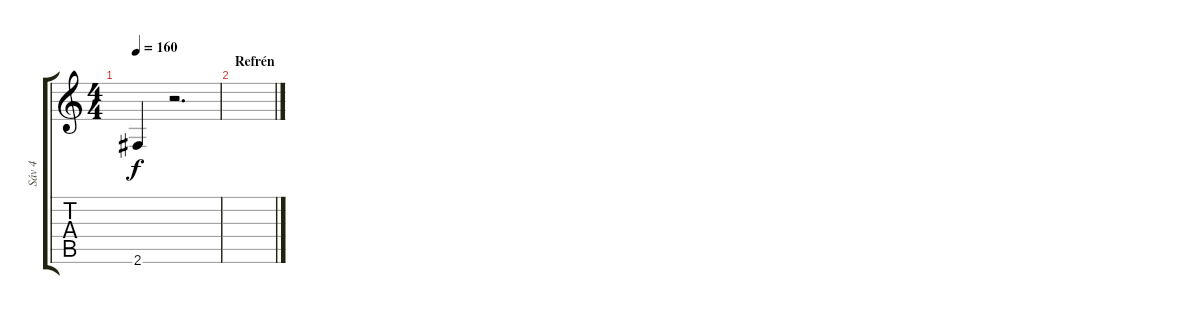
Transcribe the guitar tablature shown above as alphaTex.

\track ("Sáv 4" "Sáv 4") {instrument acousticguitarnylon}
\staff {score tabs}
\tuning (E4 B3 G3 D3 A2 E2) {hide}
\ts (4 4)
\tempo 160
\clef g2
\ks c
2.6.4{dy f} r.2{d} |
\section ("" "Refrén")
